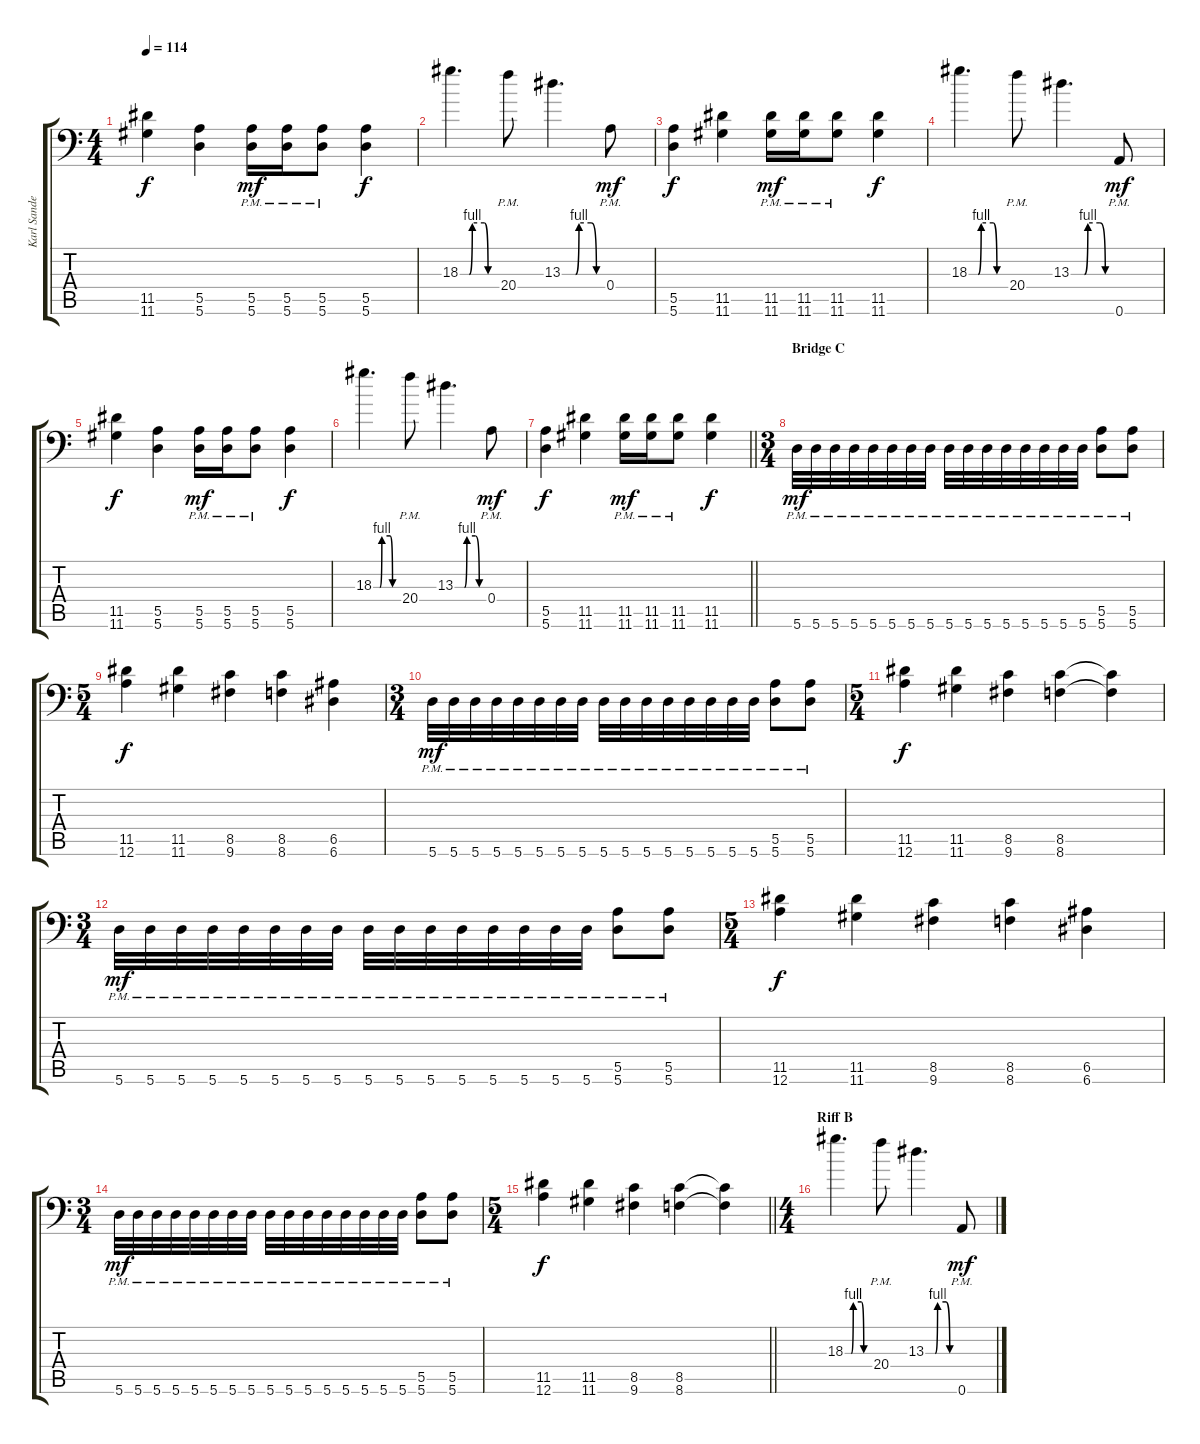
\track ("Karl Sanders " "Karl Sande") {instrument overdrivenguitar}
\staff {score tabs}
\tuning (B3 Gb3 D3 A2 E2 A1) {hide}
\ts (4 4)
\tempo 114
\clef f4
\ks c
(11.5 11.6).4{dy f} (5.5 5.6).4 (5.5{pm} 5.6{pm}).16{dy mf} (5.5{pm} 5.6{pm}).16 (5.5{pm} 5.6{pm}).8 (5.5 5.6).4{dy f} |
18.3{be (custom 0 0 15 0 20 4 40 4 46 0 51 0 60 0)}.4{d} 20.4{pm}.8 13.3{be (custom 0 0 20 0 25 4 43 4 51 0 60 0)}.4{d} 0.4{pm}.8{dy mf} |
(5.5 5.6).4{dy f} (11.5 11.6).4 (11.5{pm} 11.6{pm}).16{dy mf} (11.5{pm} 11.6{pm}).16 (11.5{pm} 11.6{pm}).8 (11.5 11.6).4{dy f} |
18.3{be (custom 0 0 15 0 20 4 40 4 46 0 51 0 60 0)}.4{d} 20.4{pm}.8 13.3{be (custom 0 0 20 0 25 4 43 4 51 0 60 0)}.4{d} 0.6{pm}.8{dy mf} |
(11.5 11.6).4{dy f} (5.5 5.6).4 (5.5{pm} 5.6{pm}).16{dy mf} (5.5{pm} 5.6{pm}).16 (5.5{pm} 5.6{pm}).8 (5.5 5.6).4{dy f} |
18.3{be (custom 0 0 15 0 20 4 40 4 46 0 51 0 60 0)}.4{d} 20.4{pm}.8 13.3{be (custom 0 0 20 0 25 4 43 4 51 0 60 0)}.4{d} 0.4{pm}.8{dy mf} |
\barLineRight lightlight
(5.5 5.6).4{dy f} (11.5 11.6).4 (11.5{pm} 11.6{pm}).16{dy mf} (11.5{pm} 11.6{pm}).16 (11.5{pm} 11.6{pm}).8 (11.5 11.6).4{dy f} |
\ts (3 4)
\section ("" "Bridge C")
5.6{pm}.32{dy mf} 5.6{pm}.32 5.6{pm}.32 5.6{pm}.32 5.6{pm}.32 5.6{pm}.32 5.6{pm}.32 5.6{pm}.32 5.6{pm}.32 5.6{pm}.32 5.6{pm}.32 5.6{pm}.32 5.6{pm}.32 5.6{pm}.32 5.6{pm}.32 5.6{pm}.32 (5.5{pm} 5.6{pm}).8 (5.5{pm} 5.6{pm}).8 |
\ts (5 4)
(11.5 12.6).4{dy f} (11.5 11.6).4 (8.5 9.6).4 (8.5 8.6).4 (6.5 6.6).4 |
\ts (3 4)
5.6{pm}.32{dy mf} 5.6{pm}.32 5.6{pm}.32 5.6{pm}.32 5.6{pm}.32 5.6{pm}.32 5.6{pm}.32 5.6{pm}.32 5.6{pm}.32 5.6{pm}.32 5.6{pm}.32 5.6{pm}.32 5.6{pm}.32 5.6{pm}.32 5.6{pm}.32 5.6{pm}.32 (5.5{pm} 5.6{pm}).8 (5.5{pm} 5.6{pm}).8 |
\ts (5 4)
(11.5 12.6).4{dy f} (11.5 11.6).4 (8.5 9.6).4 (8.5 8.6).4 (8.5{t} 8.6{t}).4 |
\ts (3 4)
5.6{pm}.32{dy mf} 5.6{pm}.32 5.6{pm}.32 5.6{pm}.32 5.6{pm}.32 5.6{pm}.32 5.6{pm}.32 5.6{pm}.32 5.6{pm}.32 5.6{pm}.32 5.6{pm}.32 5.6{pm}.32 5.6{pm}.32 5.6{pm}.32 5.6{pm}.32 5.6{pm}.32 (5.5{pm} 5.6{pm}).8 (5.5{pm} 5.6{pm}).8 |
\ts (5 4)
(11.5 12.6).4{dy f} (11.5 11.6).4 (8.5 9.6).4 (8.5 8.6).4 (6.5 6.6).4 |
\ts (3 4)
5.6{pm}.32{dy mf} 5.6{pm}.32 5.6{pm}.32 5.6{pm}.32 5.6{pm}.32 5.6{pm}.32 5.6{pm}.32 5.6{pm}.32 5.6{pm}.32 5.6{pm}.32 5.6{pm}.32 5.6{pm}.32 5.6{pm}.32 5.6{pm}.32 5.6{pm}.32 5.6{pm}.32 (5.5{pm} 5.6{pm}).8 (5.5{pm} 5.6{pm}).8 |
\ts (5 4)
\barLineRight lightlight
(11.5 12.6).4{dy f} (11.5 11.6).4 (8.5 9.6).4 (8.5 8.6).4 (8.5{t} 8.6{t}).4 |
\ts (4 4)
\section ("" "Riff B")
18.3{be (custom 0 0 15 0 20 4 40 4 46 0 51 0 60 0)}.4{d} 20.4{pm}.8 13.3{be (custom 0 0 20 0 25 4 43 4 51 0 60 0)}.4{d} 0.6{pm}.8{dy mf}
